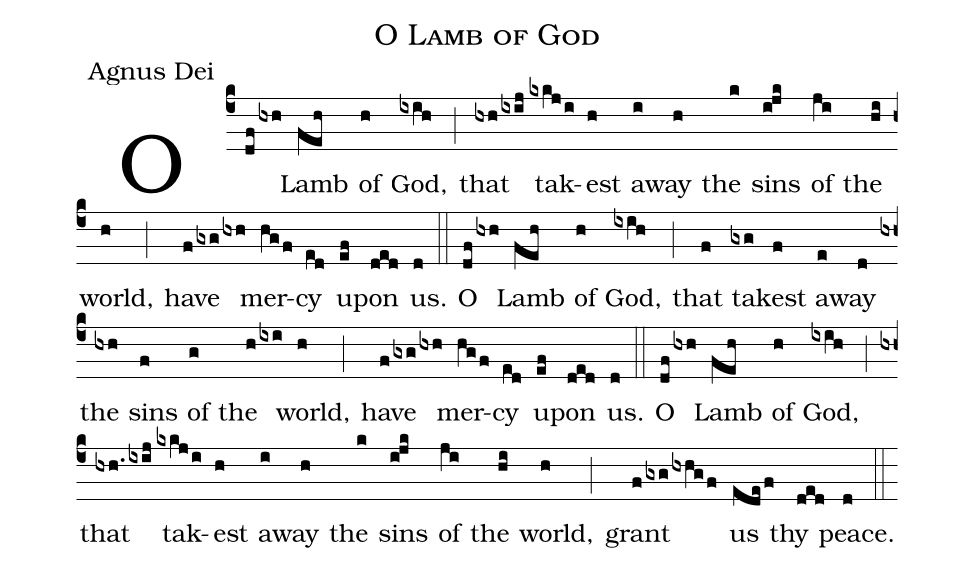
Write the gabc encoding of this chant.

name: O Lamb of God;
office-part: Agnus Dei;
%%
(c4)O(dfhxh) Lamb(feh) of(h) God,(ixih) (;) that(hxhixij) tak(kxkji)est(h) a(i)way(h) the(k) sins(ijk) of(ji) the(hi) world,(h) (;) have(fgxghxh) mer(hgf)cy(ed) up(ef)on(ded) us.(d) (::)

O(dfhxh) Lamb(feh) of(h) God,(ixih) (;) that(f) tak(gxg)est(f) a(e)way(d) the(hxh) sins(f) of(g) the(hixi) world,(h) (;) have(fgxghxh) mer(hgf)cy(ed) up(ef)on(ded) us.(d) (::)

O(dfhxh) Lamb(feh) of(h) God,(ixih) (;) that(hxh.ixij) tak(kxkji)est(h) a(i)way(h) the(k) sins(ijk) of(ji) the(hi) world,(h) (;) grant(fgxghxhgf) us(edef) thy(ded) peace.(d) (::)
